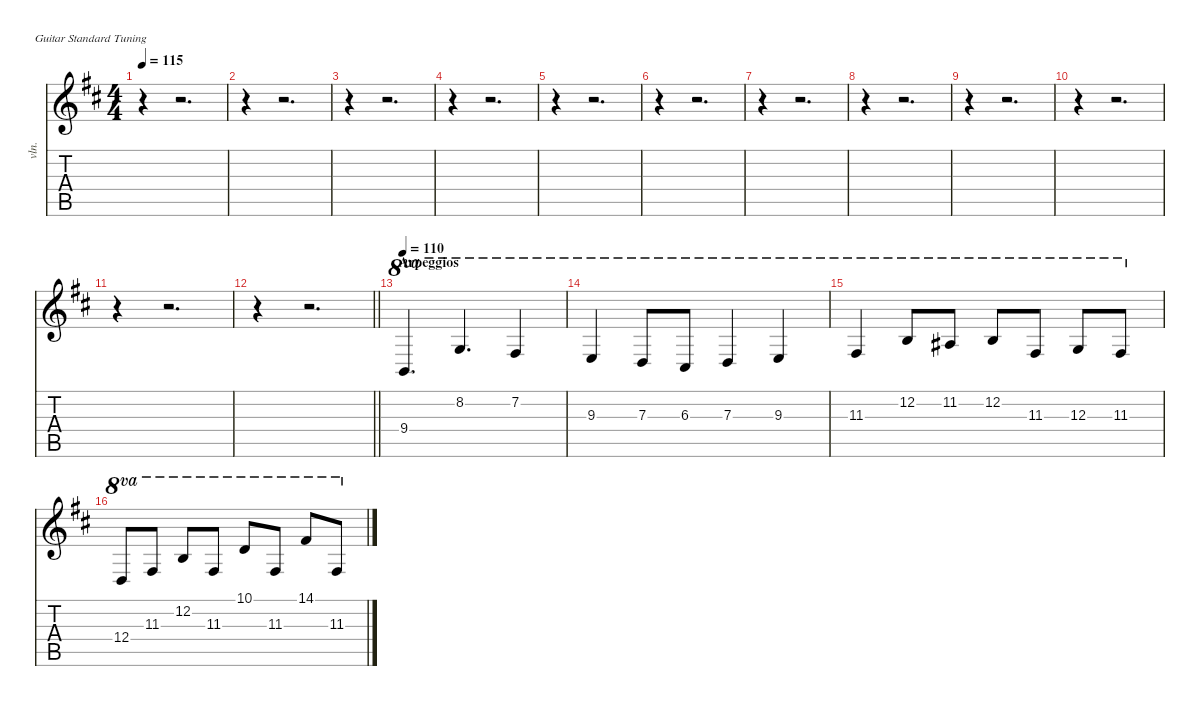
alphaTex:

\defaultSystemsLayout 4
\hideDynamics
\bracketExtendMode nobrackets
\track ("Key Dub" "vln.") {instrument synthstrings1}
\staff {score tabs}
\tuning (E4 B3 G3 D3 A2 E2)
\ts (4 4)
\tempo 115
\clef g2
\ks bminor
r.4{dy f} r.2{d} |
r.4 r.2{d} |
r.4 r.2{d} |
r.4 r.2{d} |
r.4 r.2{d} |
r.4 r.2{d} |
r.4 r.2{d} |
r.4 r.2{d} |
r.4 r.2{d} |
r.4 r.2{d} |
r.4 r.2{d} |
\barLineRight lightlight
r.4 r.2{d} |
\section ("" "Arpeggios")
\tempo 110
9.4{acc forcenatural}.4{d ot 8va} 8.2{acc forcenatural}.4{d ot 8va} 7.2{acc #}.4{ot 8va} |
9.3{acc forcenatural}.4{ot 8va} 7.3{acc forcenatural}.8{ot 8va} 6.3{acc #}.8{ot 8va} 7.3{acc forcenatural}.4{ot 8va} 9.3{acc forcenatural}.4{ot 8va} |
11.3{acc #}.4{ot 8va} 12.2{acc forcenatural}.8{ot 8va} 11.2{acc #}.8{ot 8va} 12.2{acc forcenatural}.8{ot 8va} 11.3{acc #}.8{ot 8va} 12.3{acc forcenatural}.8{ot 8va} 11.3{acc #}.8{ot 8va} |
12.4{acc forcenatural}.8{ot 8va} 11.3{acc #}.8{ot 8va} 12.2{acc forcenatural}.8{ot 8va} 11.3{acc #}.8{ot 8va} 10.1{acc forcenatural}.8{ot 8va} 11.3{acc #}.8{ot 8va} 14.1{acc #}.8{ot 8va} 11.3{acc #}.8{ot 8va}
